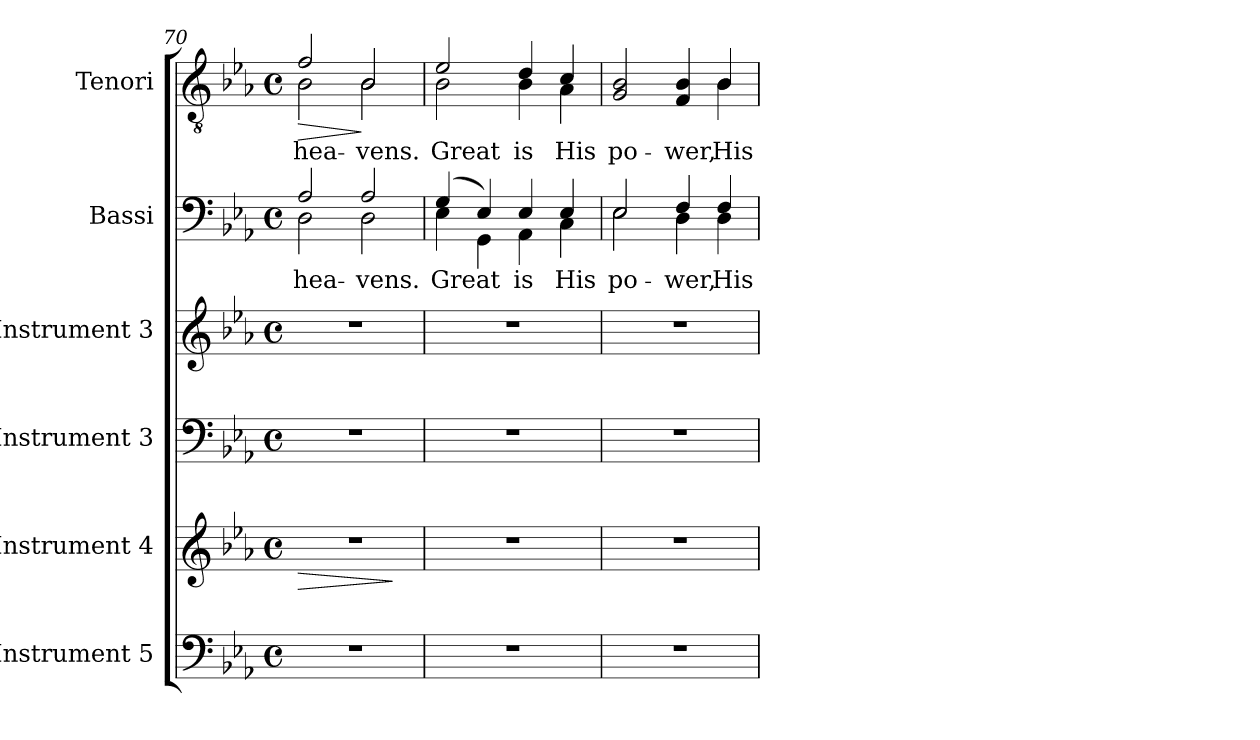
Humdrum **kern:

**kern	**kern	**dynam	**kern	**kern	**kern	**text	**kern	**text	**dynam
*part6	*part5	*part5	*part4	*part3	*part2	*part2	*part1	*part1	*part1
*staff6	*staff5	*staff5	*staff4	*staff3	*staff2	*staff2	*staff1	*staff1	*staff1
*I"Instrument 5	*I"Instrument 4	*	*I"Instrument 3	*I"Instrument 3	*I"Bassi	*	*I"Tenori	*	*
*clefF4	*clefG2	*	*clefF4	*clefG2	*clefF4	*	*clefGv2	*	*
*k[b-e-a-]	*k[b-e-a-]	*	*k[b-e-a-]	*k[b-e-a-]	*k[b-e-a-]	*	*k[b-e-a-]	*	*
*E-:	*E-:	*	*E-:	*E-:	*E-:	*	*E-:	*	*
*M4/4	*M4/4	*	*M4/4	*M4/4	*M4/4	*	*M4/4	*	*
*met(c)	*met(c)	*	*met(c)	*met(c)	*met(c)	*	*met(c)	*	*
=70	=70	=70	=70	=70	=70	=70	=70	=70	=70
!	!	!LO:HP:b	!	!	!	!LO:LY:b:cj	!	!LO:LY:b:cj	!LO:HP:b
*	*	*	*	*	*^	*	*^	*	*
1r	1r	>	1r	1r	2A-/	2D\	hea-	2f/	2B-\	hea-	>
!	!	!	!	!	!	!	!LO:LY:b:cj	!	!	!LO:LY:b:cj	!
.	.	.	.	.	2A-/	2D\	-vens.	2B-/	2B-\	-vens.	]
*	*	*	*	*	*v	*v	*	*	*	*	*
*	*	*	*	*	*	*	*v	*v	*	*
.	.	]	.	.	.	.	.	.	.
!!LO:PB:g=z
=71	=71	=71	=71	=71	=71	=71	=71	=71	=71
*	*	*	*	*	*^	*	*	*	*
!	!	!	!	!	!	!	!LO:LY:b:cj	!	!LO:LY:b:cj	!
*	*	*	*	*	*	*	*	*^	*	*
1r	1r	.	1r	1r	(>4G/	4E-\	Great	2e-/	2B-\	Great	.
!	!	!	!	!	!	!	!LO:LY:b:cj	!	!	!	!
.	.	.	.	.	4E-/)	4GG\	.	.	.	.	.
!	!	!	!	!	!	!	!LO:LY:b:cj	!	!	!LO:LY:b:cj	!
.	.	.	.	.	4E-/	4AA-\	is	4d/	4B-\	is	.
!	!	!	!	!	!	!	!LO:LY:b:cj	!	!	!LO:LY:b:cj	!
.	.	.	.	.	4E-/	4C\	His	4c/	4A-\	His	.
=72	=72	=72	=72	=72	=72	=72	=72	=72	=72	=72	=72
!	!	!	!	!	!	!	!LO:LY:b:cj	!	!	!LO:LY:b:cj	!
1r	1r	.	1r	1r	2E-/	2E-\	po-	2B-/ 2G/	2.ryy	po-	.
!	!	!	!	!	!	!	!LO:LY:b:cj	!	!	!LO:LY:b:cj	!
.	.	.	.	.	4F/	4D\	-wer,	4B-/ 4F/	.	-wer,	.
!	!	!	!	!	!	!	!LO:LY:b:cj	!	!	!LO:LY:b:cj	!
.	.	.	.	.	4F/	4D\	His	4B-/	4B-\	His	.
*	*	*	*	*	*v	*v	*	*	*	*	*
*	*	*	*	*	*	*	*v	*v	*	*
=	=	=	=	=	=	=	=	=	=
*-	*-	*-	*-	*-	*-	*-	*-	*-	*-
